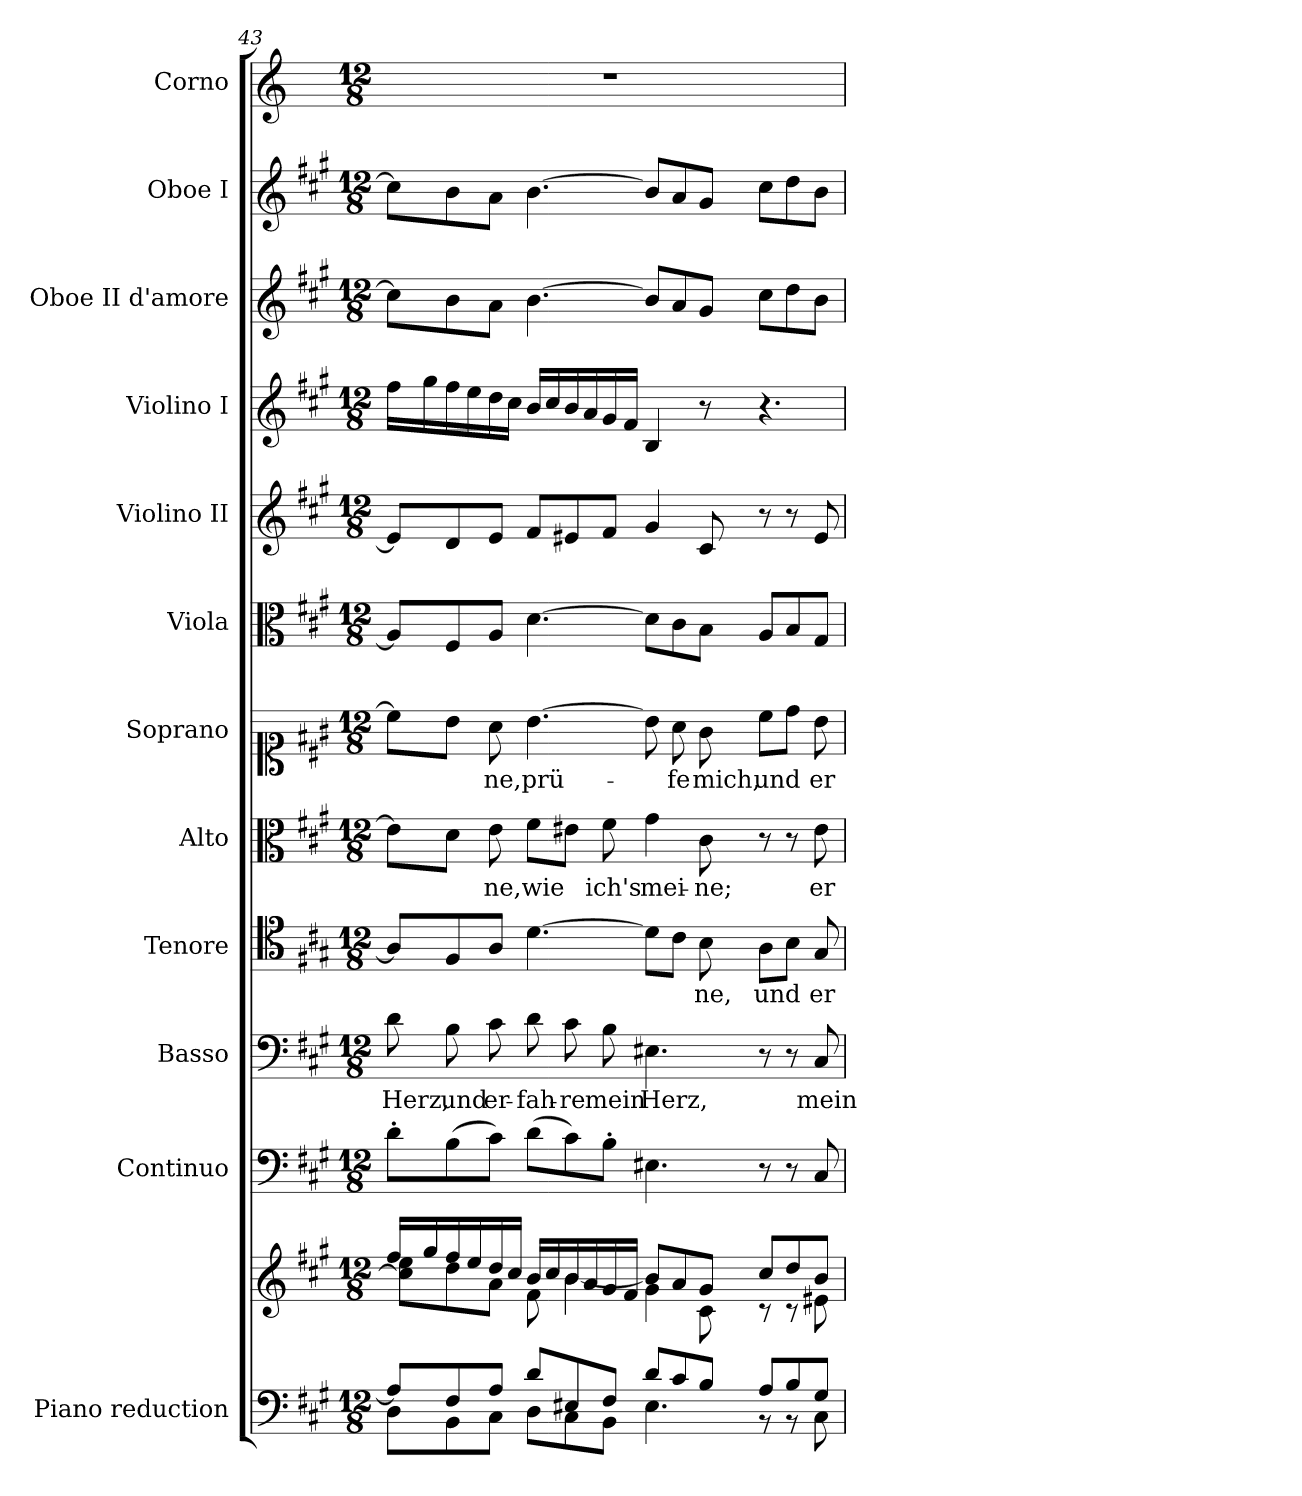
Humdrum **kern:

**kern	**kern	**kern	**kern	**text	**kern	**text	**kern	**text	**kern	**text	**kern	**kern	**kern	**kern	**kern	**kern
*part12	*part12	*part11	*part10	*part10	*part9	*part9	*part8	*part8	*part7	*part7	*part6	*part5	*part4	*part3	*part2	*part1
*staff13	*staff12	*staff11	*staff10	*staff10	*staff9	*staff9	*staff8	*staff8	*staff7	*staff7	*staff6	*staff5	*staff4	*staff3	*staff2	*staff1
*I"Piano reduction	*	*I"Continuo	*I"Basso	*	*I"Tenore	*	*I"Alto	*	*I"Soprano	*	*I"Viola	*I"Violino II	*I"Violino I	*I"Oboe II d'amore	*I"Oboe I	*I"Corno
*I'Pno	*	*	*	*	*	*	*	*	*	*	*I'Vla	*I'Vln	*I'Vln	*I'Ob	*I'Ob	*
*clefF4	*clefG2	*clefF4	*clefF4	*	*clefC4	*	*clefC3	*	*clefC1	*	*clefC3	*clefG2	*clefG2	*clefG2	*clefG2	*clefG2
*	*	*	*	*	*	*	*	*	*	*	*	*	*	*	*	*ITrd2c3
*k[f#c#g#]	*k[f#c#g#]	*k[f#c#g#]	*k[f#c#g#]	*	*k[f#c#g#]	*	*k[f#c#g#]	*	*k[f#c#g#]	*	*k[f#c#g#]	*k[f#c#g#]	*k[f#c#g#]	*k[f#c#g#]	*k[f#c#g#]	*k[f#c#g#]
*M12/8	*M12/8	*M12/8	*M12/8	*	*M12/8	*	*M12/8	*	*M12/8	*	*M12/8	*M12/8	*M12/8	*M12/8	*M12/8	*M12/8
=43	=43	=43	=43	=43	=43	=43	=43	=43	=43	=43	=43	=43	=43	=43	=43	=43
*^	*^	*	*	*	*	*	*	*	*	*	*	*	*	*	*	*
!	!	!	!	!	!	!LO:LY:b	!	!	!	!	!	!	!	!	!	!	!	!
8A/L]	8D\L	16ff#/LL	8cc#\] 8ee\L	8d'\L	8d\	Herz,	8A/L]	.	8e\L]	.	8cc#\L]	.	8A/L]	8e/L]	16ff#\LL	8cc#\L]	8cc#\L]	1.r
.	.	16gg#/	.	.	.	.	.	.	.	.	.	.	.	.	16gg#\	.	.	.
!	!	!	!	!	!	!LO:LY:b	!	!	!	!	!	!	!	!	!	!	!	!
8F#/	8BB\	16ff#/	8dd\	(8B\	8B\	und	8F#/	.	8d\J	.	8b\J	.	8F#/	8d/	16ff#\	8b\	8b\	.
.	.	16ee/	.	.	.	.	.	.	.	.	.	.	.	.	16ee\	.	.	.
!	!	!	!	!	!	!LO:LY:b	!	!	!	!LO:LY:b	!	!LO:LY:b	!	!	!	!	!	!
8A/J	8C#\J	16dd/	8a\J	8c#\J)	8c#\	er-	8A/J	.	8e\	-ne,	8a\	-ne,	8A/J	8e/J	16dd\	8a\J	8a\J	.
.	.	16cc#/JJ	.	.	.	.	.	.	.	.	.	.	.	.	16cc#\JJ	.	.	.
!	!	!	!	!	!	!LO:LY:b	!	!	!	!LO:LY:b	!	!LO:LY:b	!	!	!	!	!	!
8d/L	8D\L	16b/LL	8f#\	(8d\L	8d\	-fah-	[4.d\	.	8f#\L	wie	[4.b\	prü-	[4.d\	8f#/L	16b/LL	[4.b\	[4.b\	.
.	.	16cc#/	.	.	.	.	.	.	.	.	.	.	.	.	16cc#/	.	.	.
!	!	!	!	!	!	!LO:LY:b	!	!	!	!	!	!	!	!	!	!	!	!
8E#X/	8C#\	16b/	[>4b\	8c#\)	8c#\	-re	.	.	8e#X\J	.	.	.	.	8e#X/	16b/	.	.	.
.	.	16a/	.	.	.	.	.	.	.	.	.	.	.	.	16a/	.	.	.
!	!	!	!	!	!	!LO:LY:b	!	!	!	!LO:LY:b	!	!	!	!	!	!	!	!
8F#/J	8BB\J	16g#/	.	8B'\J	8B\	mein	.	.	8f#\	ich's	.	.	.	8f#/J	16g#/	.	.	.
.	.	16f#/JJ	.	.	.	.	.	.	.	.	.	.	.	.	16f#/JJ	.	.	.
!	!	!	!	!	!	!LO:LY:b	!	!	!	!LO:LY:b	!	!	!	!	!	!	!	!
8d/L	4.E#\	8b/L]	4g#\	4.E#X\	4.E#X\	Herz,	8d\L]	.	4g#\	mei-	8b\]	.	8d\L]	4g#/	4B/	8b/L]	8b/L]	.
!	!	!	!	!	!	!	!	!	!	!	!	!LO:LY:b	!	!	!	!	!	!
8c#/	.	8a/	.	.	.	.	8c#\J	.	.	.	8a\	-fe	8c#\	.	.	8a/	8a/	.
!	!	!	!	!	!	!	!	!LO:LY:b	!	!LO:LY:b	!	!LO:LY:b	!	!	!	!	!	!
8B/J	.	8g#/J	8c#\	.	.	.	8B\	-ne,	8c#\	-ne;	8g#\	mich,	8B\J	8c#/	8r	8g#/J	8g#/J	.
!	!	!	!	!	!	!	!	!LO:LY:b	!	!	!	!LO:LY:b	!	!	!	!	!	!
8A/L	8r	8cc#/L	8r	8r	8r	.	8A\L	und	8r	.	8cc#\L	und	8A/L	8r	4.r	8cc#\L	8cc#\L	.
8B/	8r	8dd/	8r	8r	8r	.	8B\J	.	8r	.	8dd\J	.	8B/	8r	.	8dd\	8dd\	.
!	!	!	!	!	!	!LO:LY:b	!	!LO:LY:b	!	!LO:LY:b	!	!LO:LY:b	!	!	!	!	!	!
8G#/J	8C#\	8b/J	8e#X\	8C#/	8C#/	mein	8G#/	er-	8e#\	er-	8b\	er-	8G#/J	8e#/	.	8b\J	8b\J	.
*v	*v	*	*	*	*	*	*	*	*	*	*	*	*	*	*	*	*	*
*	*v	*v	*	*	*	*	*	*	*	*	*	*	*	*	*	*	*
=	=	=	=	=	=	=	=	=	=	=	=	=	=	=	=	=
*-	*-	*-	*-	*-	*-	*-	*-	*-	*-	*-	*-	*-	*-	*-	*-	*-
